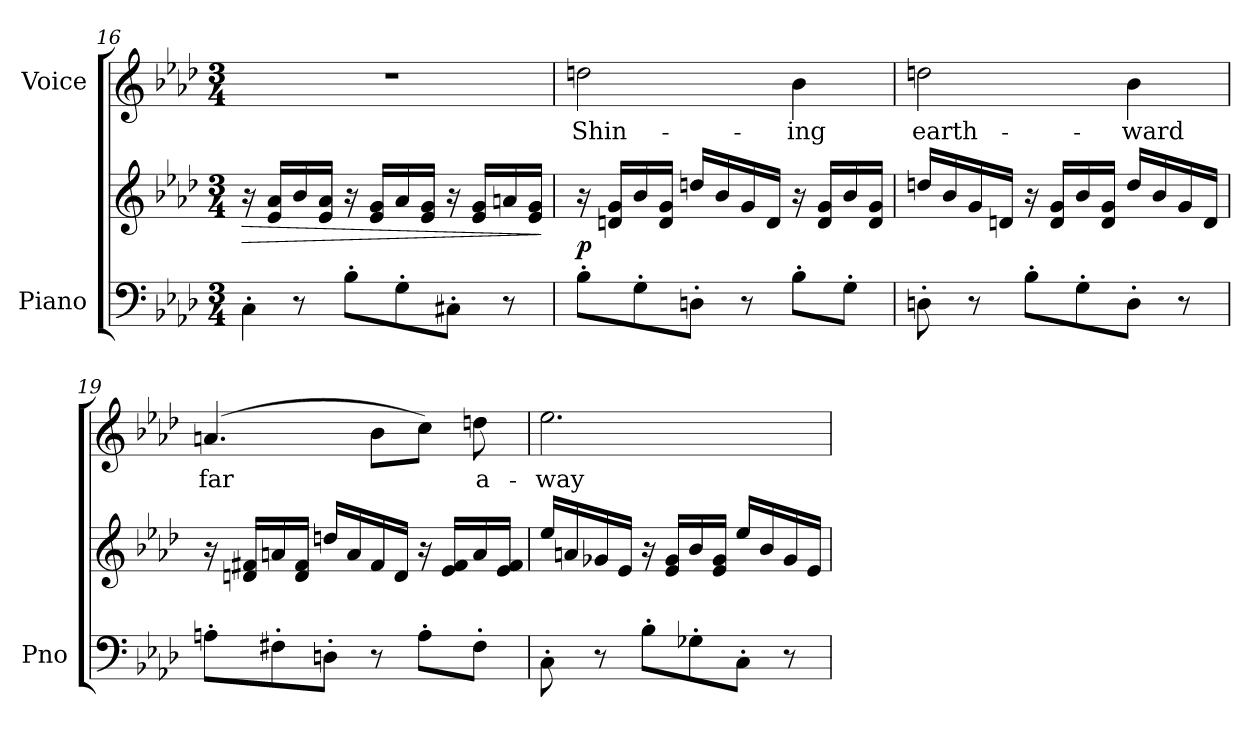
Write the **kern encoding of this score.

**kern	**kern	**dynam	**kern	**text
*part2	*part2	*part2	*part1	*part1
*staff3	*staff2	*staff2/3	*staff1	*staff1
*I"Piano	*	*	*I"Voice	*
*I'Pno	*	*	*	*
*clefF4	*clefG2	*	*clefG2	*
*k[b-e-a-d-]	*k[b-e-a-d-]	*	*k[b-e-a-d-]	*
*M3/4	*M3/4	*	*M3/4	*
=16	=16	=16	=16	=16
!	!	!LO:HP:b	!	!
8C'\J	16r	>	2.r	.
.	16e-/ 16a-/LL	.	.	.
8r	16b-/	.	.	.
.	16e-/ 16a-/JJ	.	.	.
8B-'\L	16r	.	.	.
.	16e-/ 16g/LL	.	.	.
8G'\	16a-/	.	.	.
.	16e-/ 16g/JJ	.	.	.
8C#X'\J	16r	.	.	.
.	16e-/ 16g/LL	.	.	.
8r	16an/	.	.	.
.	16e-/ 16g/JJ	.	.	.
.	.	]	.	.
!!LO:PB:g=z
=17	=17	=17	=17	=17
!	!	!LO:DY:b	!	!LO:LY:b
8B-'\L	16r	p	2ddn\	Shin-
.	16dn/ 16g/LL	.	.	.
8G'\	16b-/	.	.	.
.	16d/ 16g/JJ	.	.	.
8Dn'\J	16ddn/LL	.	.	.
.	16b-/	.	.	.
8r	16g/	.	.	.
.	16d/JJ	.	.	.
!	!	!	!	!LO:LY:b
8B-'\L	16r	.	4b-\	-ing
.	16d/ 16g/LL	.	.	.
8G'\J	16b-/	.	.	.
.	16d/ 16g/JJ	.	.	.
!!LO:LB:g=z
=18	=18	=18	=18	=18
!	!	!	!	!LO:LY:b
8Dn'\	16ddn/LL	.	2ddn\	earth-
.	16b-/	.	.	.
8r	16g/	.	.	.
.	16dn/JJ	.	.	.
8B-'\L	16r	.	.	.
.	16d/ 16g/LL	.	.	.
8G'\	16b-/	.	.	.
.	16d/ 16g/JJ	.	.	.
!	!	!	!	!LO:LY:b
8D'\J	16dd/LL	.	4b-\	-ward
.	16b-/	.	.	.
8r	16g/	.	.	.
.	16d/JJ	.	.	.
=19	=19	=19	=19	=19
!	!	!	!	!LO:LY:b
8An'\L	16r	.	(4.an/	far
.	16dn/ 16f#X/LL	.	.	.
8F#X'\	16an/	.	.	.
.	16d/ 16f#/JJ	.	.	.
8Dn'\J	16ddn/LL	.	.	.
.	16a/	.	.	.
8r	16f#/	.	8b-\L	.
.	16d/JJ	.	.	.
8A'\L	16r	.	8cc\J)	.
.	16e-/ 16f#/LL	.	.	.
!	!	!	!	!LO:LY:b
8F#'\J	16a/	.	8ddn\	a-
.	16e-/ 16f#/JJ	.	.	.
!!LO:LB:g=z
=20	=20	=20	=20	=20
!	!	!	!	!LO:LY:b
8C'\	16ee-/LL	.	2.ee-\	-way
.	16an/	.	.	.
8r	16g-X/	.	.	.
.	16e-/JJ	.	.	.
8B-'\L	16r	.	.	.
.	16e-/ 16g-/LL	.	.	.
8G-X'\	16b-/	.	.	.
.	16e-/ 16g-/JJ	.	.	.
8C'\J	16ee-/LL	.	.	.
.	16b-/	.	.	.
8r	16g-/	.	.	.
.	16e-/JJ	.	.	.
=	=	=	=	=
*-	*-	*-	*-	*-
